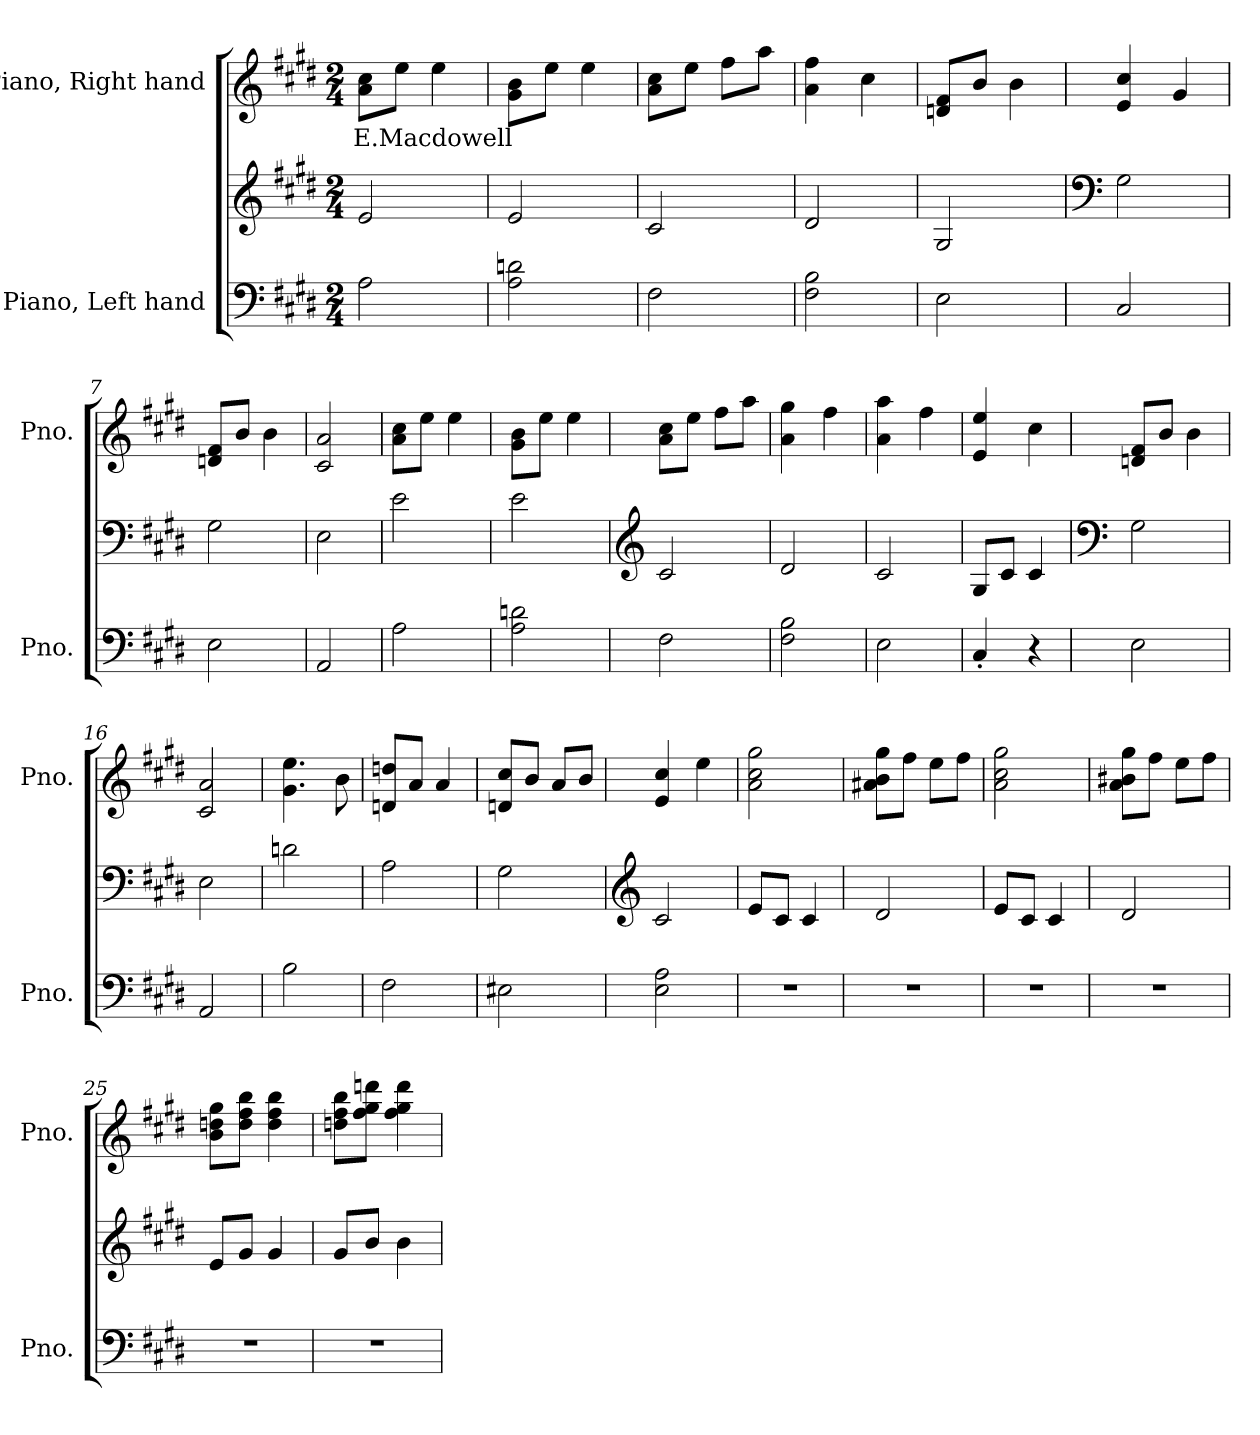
**kern	**kern	**kern	**text
*part2	*part2	*part1	*part1
*staff3	*staff2	*staff1	*staff1
*I"Piano, Left hand	*	*I"Piano, Right hand	*
*I'Pno.	*	*I'Pno.	*
*clefF4	*clefG2	*clefG2	*
*k[f#c#g#d#]	*k[f#c#g#d#]	*k[f#c#g#d#]	*
*M2/4	*M2/4	*M2/4	*
*MM100	*MM100	*MM100	*
=1	=1	=1	=1
!	!	!	!LO:LY:b
2A\	2e/	8a\ 8cc#\L	E.Macdowell
.	.	8ee\J	.
.	.	4ee\	.
=2	=2	=2	=2
2A\ 2dn\	2e/	8g#\ 8b\L	.
.	.	8ee\J	.
.	.	4ee\	.
=3	=3	=3	=3
2F#\	2c#/	8a\ 8cc#\L	.
.	.	8ee\J	.
.	.	8ff#\L	.
.	.	8aa\J	.
=4	=4	=4	=4
2F#\ 2B\	2d#/	4a\ 4ff#\	.
.	.	4cc#\	.
=5	=5	=5	=5
2E\	2G#/	8dn/ 8f#/L	.
.	.	8b/J	.
.	.	4b\	.
=6	=6	=6	=6
*	*clefF4	*	*
2C#/	2G#\	4e/ 4cc#/	.
.	.	4g#/	.
!!LO:LB:g=z
=7	=7	=7	=7
2E\	2G#\	8dn/ 8f#/L	.
.	.	8b/J	.
.	.	4b\	.
=8	=8	=8	=8
2AA/	2E\	2c#/ 2a/	.
=9	=9	=9	=9
2A\	2e\	8a\ 8cc#\L	.
.	.	8ee\J	.
.	.	4ee\	.
=10	=10	=10	=10
2A\ 2dn\	2e\	8g#\ 8b\L	.
.	.	8ee\J	.
.	.	4ee\	.
=11	=11	=11	=11
*	*clefG2	*	*
2F#\	2c#/	8a\ 8cc#\L	.
.	.	8ee\J	.
.	.	8ff#\L	.
.	.	8aa\J	.
=12	=12	=12	=12
2F#\ 2B\	2d#/	4a\ 4gg#\	.
.	.	4ff#\	.
=13	=13	=13	=13
2E\	2c#/	4a\ 4aa\	.
.	.	4ff#\	.
=14	=14	=14	=14
4C#'/	8G#/L	4e/ 4ee/	.
.	8c#/J	.	.
4r	4c#/	4cc#\	.
=15	=15	=15	=15
*	*clefF4	*	*
2E\	2G#\	8dn/ 8f#/L	.
.	.	8b/J	.
.	.	4b\	.
!!LO:LB:g=z
=16	=16	=16	=16
2AA/	2E\	2c#/ 2a/	.
=17	=17	=17	=17
2B\	2dn\	4.g#\ 4.ee\	.
.	.	8b\	.
=18	=18	=18	=18
2F#\	2A\	8dn/ 8ddn/L	.
.	.	8a/J	.
.	.	4a/	.
=19	=19	=19	=19
2E#X\	2G#\	8dn/ 8cc#/L	.
.	.	8b/J	.
.	.	8a/L	.
.	.	8b/J	.
=20	=20	=20	=20
*	*clefG2	*	*
2E\ 2A\	2c#/	4e/ 4cc#/	.
.	.	4ee\	.
=21	=21	=21	=21
2r	8e/L	2a\ 2cc#\ 2gg#\	.
.	8c#/J	.	.
.	4c#/	.	.
=22	=22	=22	=22
2r	2d#/	8a#X\ 8b\ 8gg#\L	.
.	.	8ff#\J	.
.	.	8ee\L	.
.	.	8ff#\J	.
=23	=23	=23	=23
2r	8e/L	2a\ 2cc#\ 2gg#\	.
.	8c#/J	.	.
.	4c#/	.	.
=24	=24	=24	=24
2r	2d#/	8a\ 8b#X\ 8gg#\L	.
.	.	8ff#\J	.
.	.	8ee\L	.
.	.	8ff#\J	.
!!LO:LB:g=z
=25	=25	=25	=25
2r	8e/L	8b\ 8ddn\ 8gg#\L	.
.	8g#/J	8dd\ 8ff#\ 8bb\J	.
.	4g#/	4dd\ 4ff#\ 4bb\	.
=26	=26	=26	=26
2r	8g#/L	8ddn\ 8ff#\ 8bb\L	.
.	8b/J	8ff#\ 8gg#\ 8dddn\J	.
.	4b\	4ff#\ 4gg#\ 4ddd\	.
=	=	=	=
*-	*-	*-	*-
